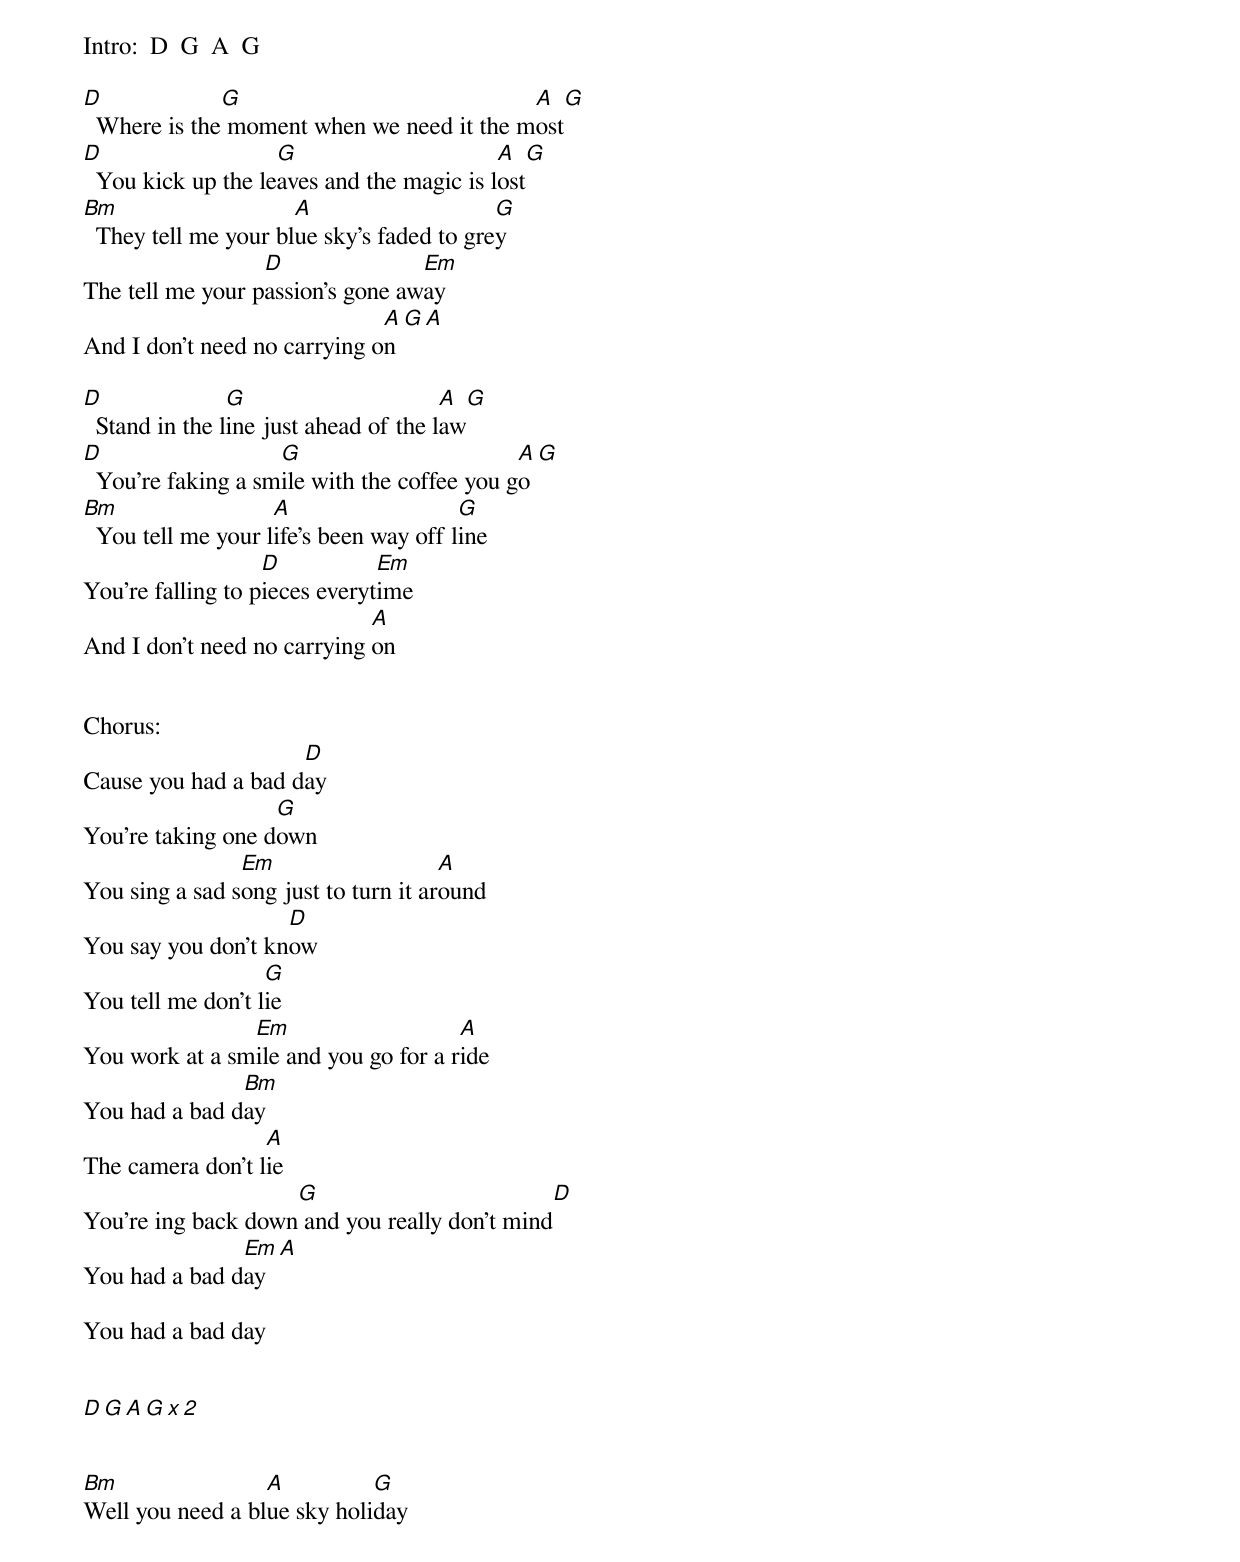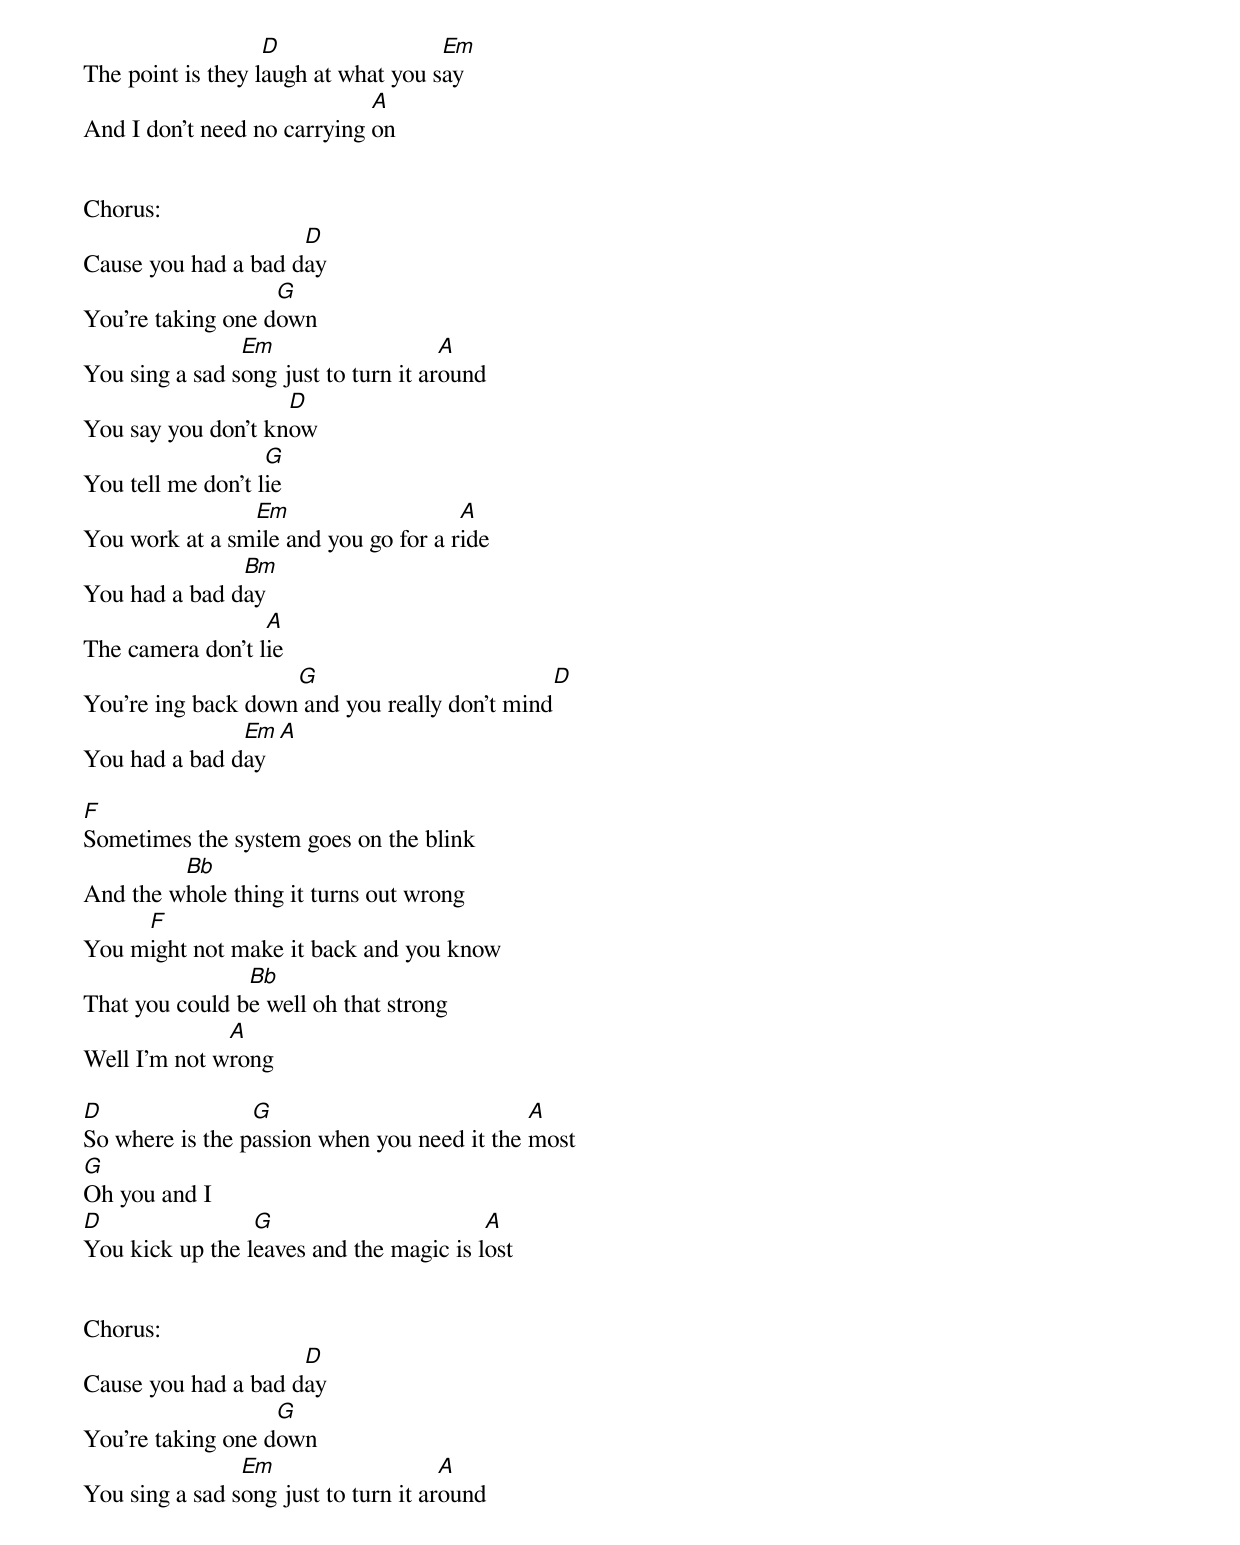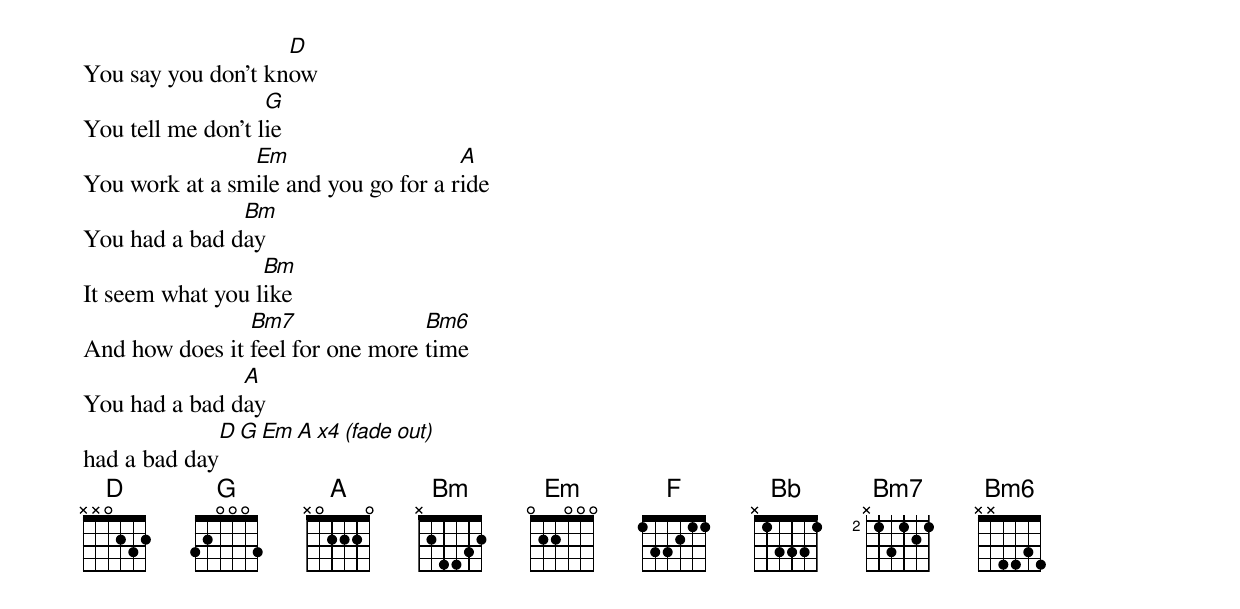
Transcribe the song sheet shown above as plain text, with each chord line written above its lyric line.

Intro:  D  G  A  G

D             G                            A     G
  Where is the moment when we need it the most
D                   G                      A   G
  You kick up the leaves and the magic is lost
Bm                    A                    G
  They tell me your blue sky’s faded to grey
                  D               Em
The tell me your passion’s gone away
                              A  G  A
And I don’t need no carrying on

D               G                      A  G
  Stand in the line just ahead of the law
D                   G                        A  G
  You’re faking a smile with the coffee you go
Bm                  A                   G
  You tell me your life’s been way off line
                   D           Em
You’re falling to pieces everytime
                             A
And I don’t need no carrying on


Chorus:
                     D
Cause you had a bad day
                   G
You’re taking one down
                Em                    A
You sing a sad song just to turn it around
                    D
You say you don’t know
                   G
You tell me don’t lie
                Em                    A
You work at a smile and you go for a ride
               Bm
You had a bad day
                  A
The camera don’t lie
                    G                         D
You’re ing back down and you really don’t mind
               Em   A
You had a bad day

You had a bad day


D G A G   x 2


Bm                A          G
Well you need a blue sky holiday
                   D                 Em
The point is they laugh at what you say
                             A
And I don’t need no carrying on


Chorus:
                     D
Cause you had a bad day
                   G
You’re taking one down
                Em                    A
You sing a sad song just to turn it around
                    D
You say you don’t know
                   G
You tell me don’t lie
                Em                    A
You work at a smile and you go for a ride
               Bm
You had a bad day
                  A
The camera don’t lie
                    G                         D
You’re ing back down and you really don’t mind
               Em   A
You had a bad day

F
Sometimes the system goes on the blink
         Bb
And the whole thing it turns out wrong
     F
You might not make it back and you know
                Bb
That you could be well oh that strong
              A
Well I’m not wrong

D                G                           A
So where is the passion when you need it the most
G
Oh you and I
D                G                       A
You kick up the leaves and the magic is lost


Chorus:
                     D
Cause you had a bad day
                   G
You’re taking one down
                Em                    A
You sing a sad song just to turn it around
                    D
You say you don’t know
                   G
You tell me don’t lie
                Em                    A
You work at a smile and you go for a ride
               Bm
You had a bad day
                  Bm
It seem what you like
                Bm7               Bm6
And how does it feel for one more time
               A
You had a bad day
              D  G  Em A  x4 (fade out)
had a bad day
